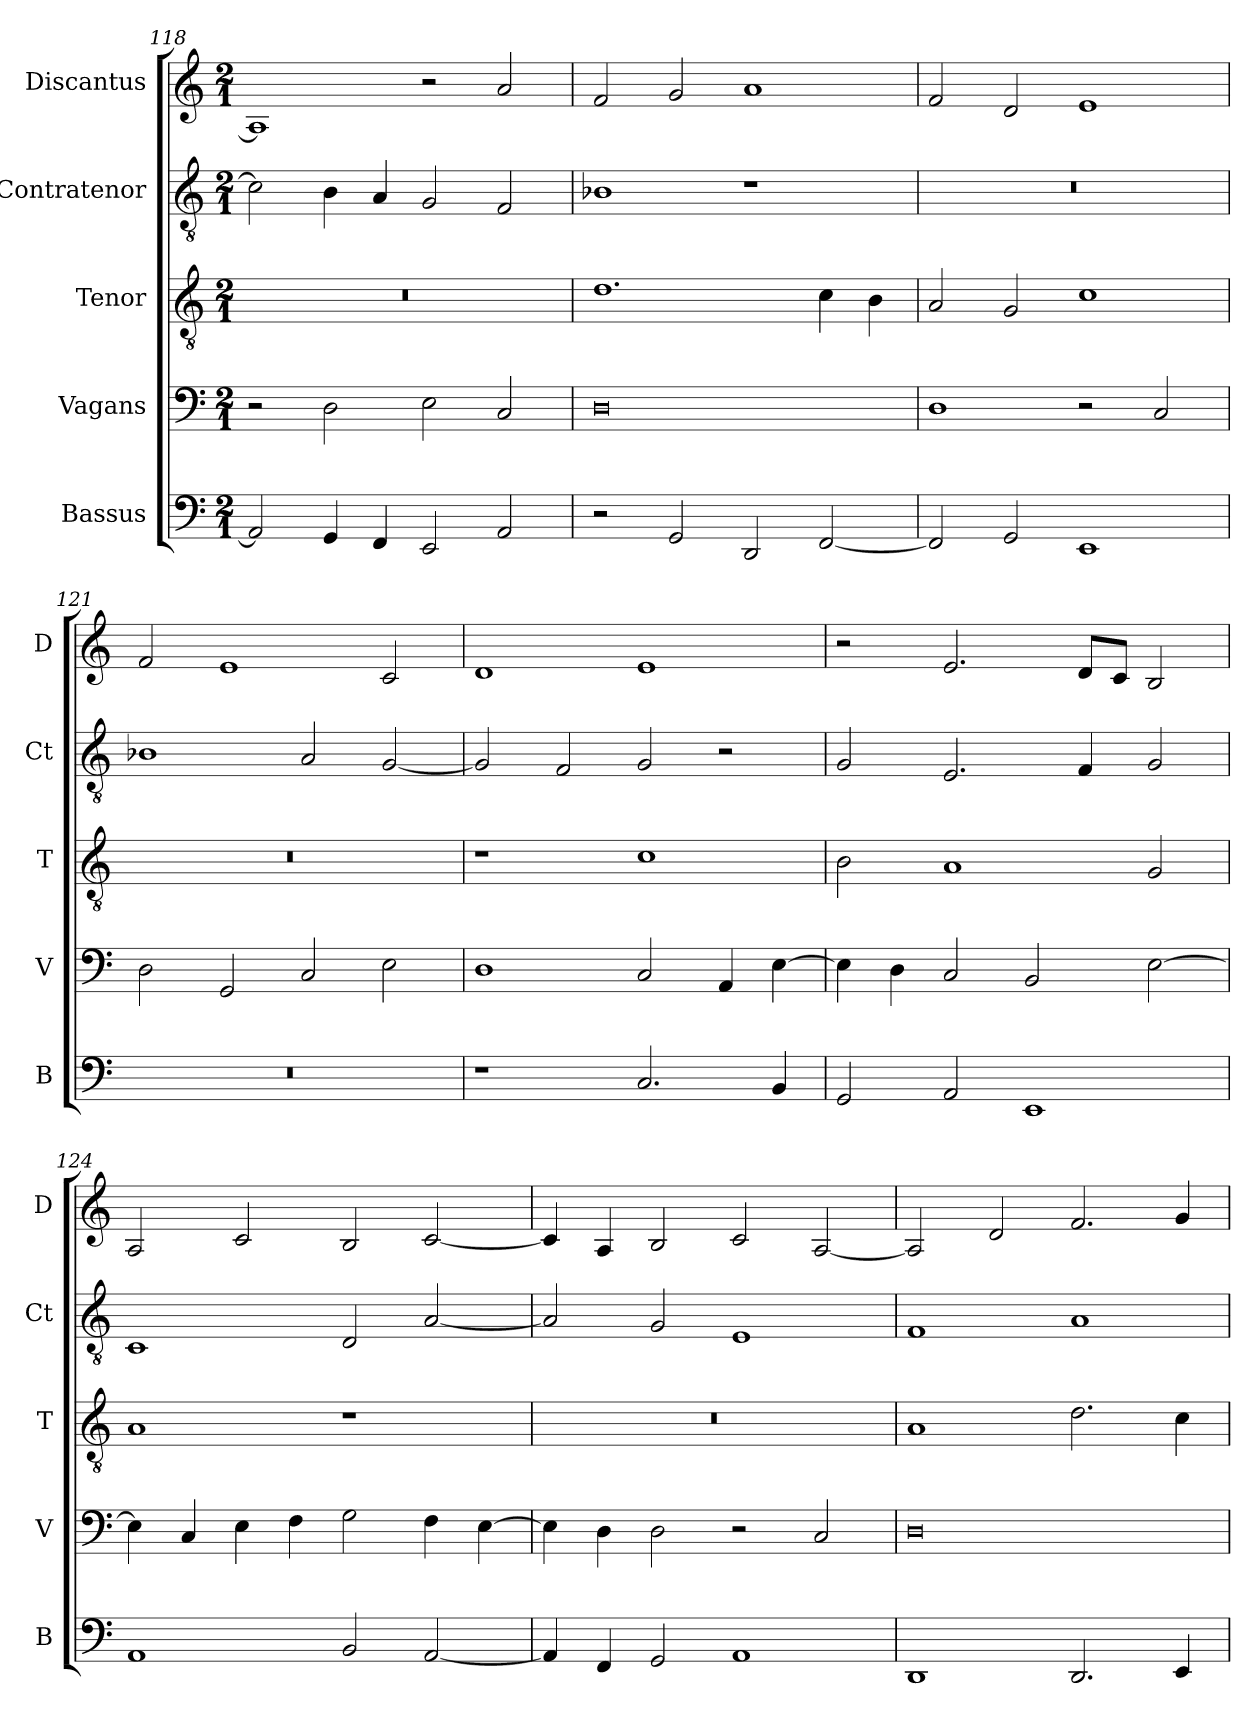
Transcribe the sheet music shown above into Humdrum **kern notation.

**kern	**kern	**kern	**kern	**kern
*part5	*part4	*part3	*part2	*part1
*staff5	*staff4	*staff3	*staff2	*staff1
*I"Bassus	*I"Vagans	*I"Tenor	*I"Contratenor	*I"Discantus
*I'B	*I'V	*I'T	*I'Ct	*I'D
*clefF4	*clefF4	*clefGv2	*clefGv2	*clefG2
*k[]	*k[]	*k[]	*k[]	*k[]
*M2/1	*M2/1	*M2/1	*M2/1	*M2/1
=118	=118	=118	=118	=118
2AA/]	2r	0r	2c\]	1A]
4GG/	2D\	.	4B\	.
4FF/	.	.	4A/	.
2EE/	2E\	.	2G/	2r
2AA/	2C/	.	2F/	2a/
=119	=119	=119	=119	=119
2r	0D	1.d	1B-X	2f/
2GG/	.	.	.	2g/
2DD/	.	.	1r	1a
[2FF/	.	4c\	.	.
.	.	4B\	.	.
=120	=120	=120	=120	=120
2FF/]	1D	2A/	0r	2f/
2GG/	.	2G/	.	2d/
1EE	2r	1c	.	1e
.	2C/	.	.	.
=121	=121	=121	=121	=121
0r	2D\	0r	1B-X	2f/
.	2GG/	.	.	1e
.	2C/	.	2A/	.
.	2E\	.	[2G/	2c/
=122	=122	=122	=122	=122
1r	1D	1r	2G/]	1d
.	.	.	2F/	.
2.C/	2C/	1c	2G/	1e
.	4AA/	.	2r	.
4BB/	[4E\	.	.	.
=123	=123	=123	=123	=123
2GG/	4E\]	2B\	2G/	2r
.	4D\	.	.	.
2AA/	2C/	1A	2.E/	2.e/
1EE	2BB/	.	.	.
.	.	.	4F/	8d/L
.	.	.	.	8c/J
.	[2E\	2G/	2G/	2B/
=124	=124	=124	=124	=124
1AA	4E\]	1A	1C	2A/
.	4C/	.	.	.
.	4E\	.	.	2c/
.	4F\	.	.	.
2BB/	2G\	1r	2D/	2B/
[2AA/	4F\	.	[2A/	[2c/
.	[4E\	.	.	.
=125	=125	=125	=125	=125
4AA/]	4E\]	0r	2A/]	4c/]
4FF/	4D\	.	.	4A/
2GG/	2D\	.	2G/	2B/
1AA	2r	.	1E	2c/
.	2C/	.	.	[2A/
=126	=126	=126	=126	=126
1DD	0D	1A	1F	2A/]
.	.	.	.	2d/
2.DD/	.	2.d\	1A	2.f/
4EE/	.	4c\	.	4g/
=	=	=	=	=
*-	*-	*-	*-	*-
